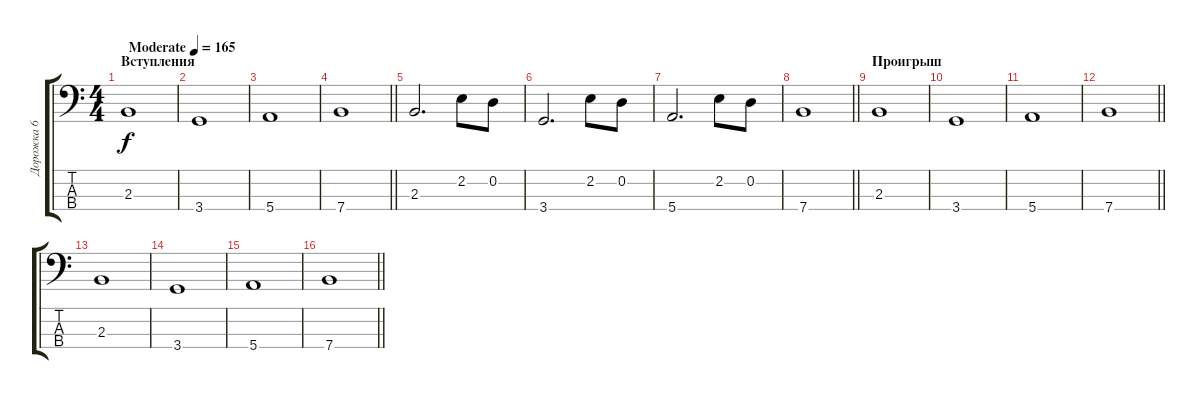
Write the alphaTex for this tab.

\track ("Дорожка 6" "Дорожка 6") {instrument electricbassfinger}
\staff {score tabs}
\tuning (G2 D2 A1 E1) {hide}
\ts (4 4)
\section ("" "Вступления")
\tempo (165 "Moderate")
\clef f4
\ks c
2.3.1{dy f instrument electricbassfinger} |
3.4.1 |
5.4.1 |
\barLineRight lightlight
7.4.1 |
2.3.2{d} 2.2.8 0.2.8 |
3.4.2{d} 2.2.8 0.2.8 |
5.4.2{d} 2.2.8 0.2.8 |
\barLineRight lightlight
7.4.1 |
\section ("" "Проигрыш ")
2.3.1 |
3.4.1 |
5.4.1 |
\barLineRight lightlight
7.4.1 |
2.3.1 |
3.4.1 |
5.4.1 |
\barLineRight lightlight
7.4.1
